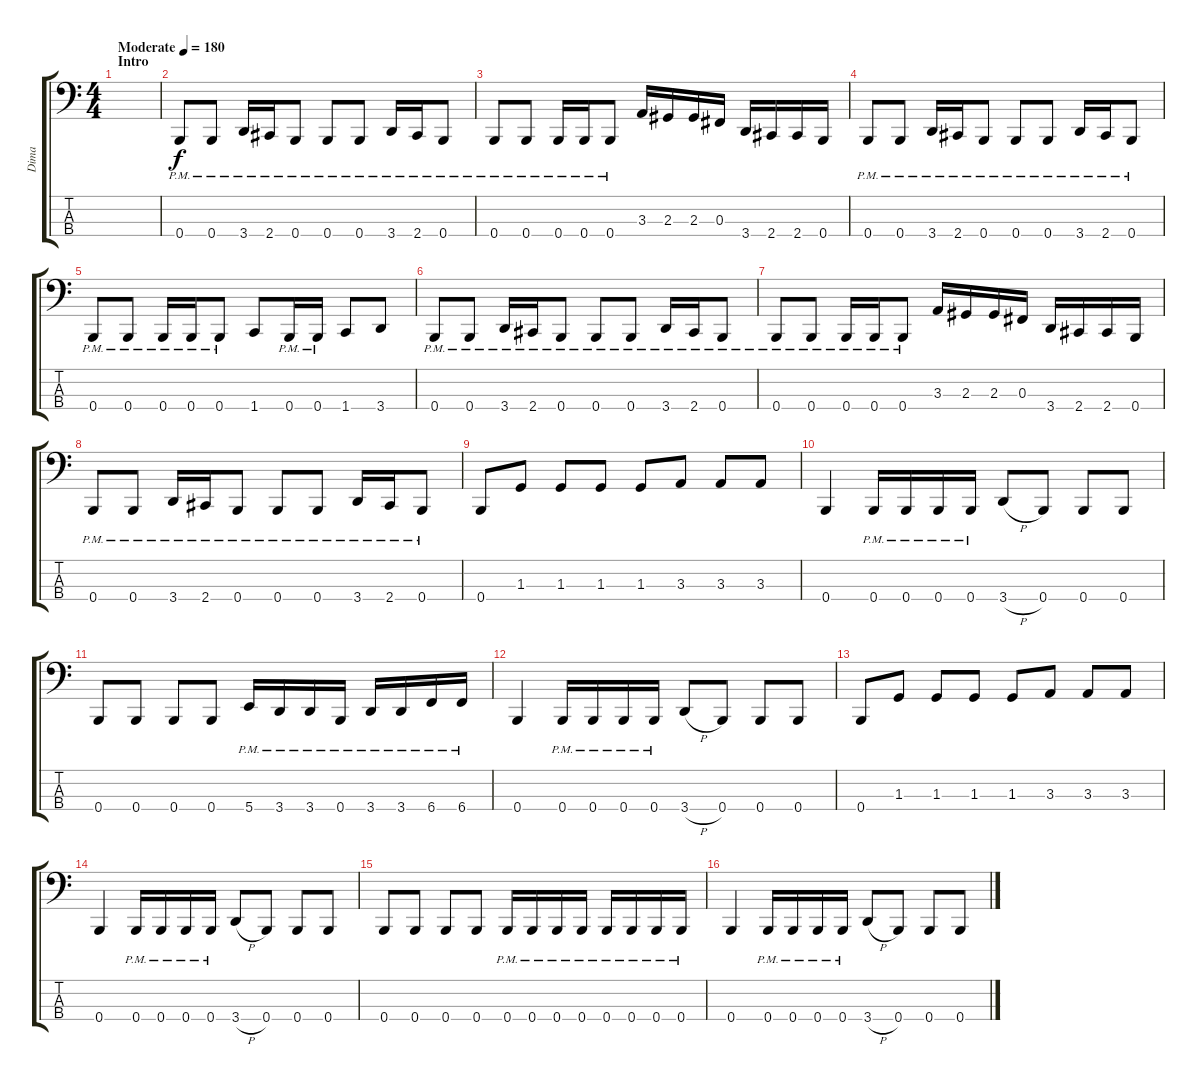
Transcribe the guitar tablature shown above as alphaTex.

\track ("Dima" "Dima") {instrument electricbassfinger}
\staff {score tabs}
\tuning (E2 B1 Gb1 B0) {hide}
\ts (4 4)
\section ("" "Intro")
\tempo (180 "Moderate")
\clef f4
\ks c
|
0.4{pm}.8 0.4{pm}.8 3.4{pm}.16 2.4{pm}.16 0.4{pm}.8 0.4{pm}.8 0.4{pm}.8 3.4{pm}.16 2.4{pm}.16 0.4{pm}.8 |
0.4{pm}.8 0.4{pm}.8 0.4{pm}.16 0.4{pm}.16 0.4{pm}.8 3.3.16 2.3.16 2.3.16 0.3.16 3.4.16 2.4.16 2.4.16 0.4.16 |
0.4{pm}.8 0.4{pm}.8 3.4{pm}.16 2.4{pm}.16 0.4{pm}.8 0.4{pm}.8 0.4{pm}.8 3.4{pm}.16 2.4{pm}.16 0.4{pm}.8 |
0.4{pm}.8 0.4{pm}.8 0.4{pm}.16 0.4{pm}.16 0.4{pm}.8 1.4.8 0.4{pm}.16 0.4{pm}.16 1.4.8 3.4.8 |
0.4{pm}.8 0.4{pm}.8 3.4{pm}.16 2.4{pm}.16 0.4{pm}.8 0.4{pm}.8 0.4{pm}.8 3.4{pm}.16 2.4{pm}.16 0.4{pm}.8 |
0.4{pm}.8 0.4{pm}.8 0.4{pm}.16 0.4{pm}.16 0.4{pm}.8 3.3.16 2.3.16 2.3.16 0.3.16 3.4.16 2.4.16 2.4.16 0.4.16 |
0.4{pm}.8 0.4{pm}.8 3.4{pm}.16 2.4{pm}.16 0.4{pm}.8 0.4{pm}.8 0.4{pm}.8 3.4{pm}.16 2.4{pm}.16 0.4{pm}.8 |
0.4.8 1.3.8 1.3.8 1.3.8 1.3.8 3.3.8 3.3.8 3.3.8 |
0.4.4 0.4{pm}.16 0.4{pm}.16 0.4{pm}.16 0.4{pm}.16 3.4{h}.8 0.4.8 0.4.8 0.4.8 |
0.4.8 0.4.8 0.4.8 0.4.8 5.4{pm}.16 3.4{pm}.16 3.4{pm}.16 0.4{pm}.16 3.4{pm}.16 3.4{pm}.16 6.4{pm}.16 6.4{pm}.16 |
0.4.4 0.4{pm}.16 0.4{pm}.16 0.4{pm}.16 0.4{pm}.16 3.4{h}.8 0.4.8 0.4.8 0.4.8 |
0.4.8 1.3.8 1.3.8 1.3.8 1.3.8 3.3.8 3.3.8 3.3.8 |
0.4.4 0.4{pm}.16 0.4{pm}.16 0.4{pm}.16 0.4{pm}.16 3.4{h}.8 0.4.8 0.4.8 0.4.8 |
0.4.8 0.4.8 0.4.8 0.4.8 0.4{pm}.16 0.4{pm}.16 0.4{pm}.16 0.4{pm}.16 0.4{pm}.16 0.4{pm}.16 0.4{pm}.16 0.4{pm}.16 |
0.4.4 0.4{pm}.16 0.4{pm}.16 0.4{pm}.16 0.4{pm}.16 3.4{h}.8 0.4.8 0.4.8 0.4.8
